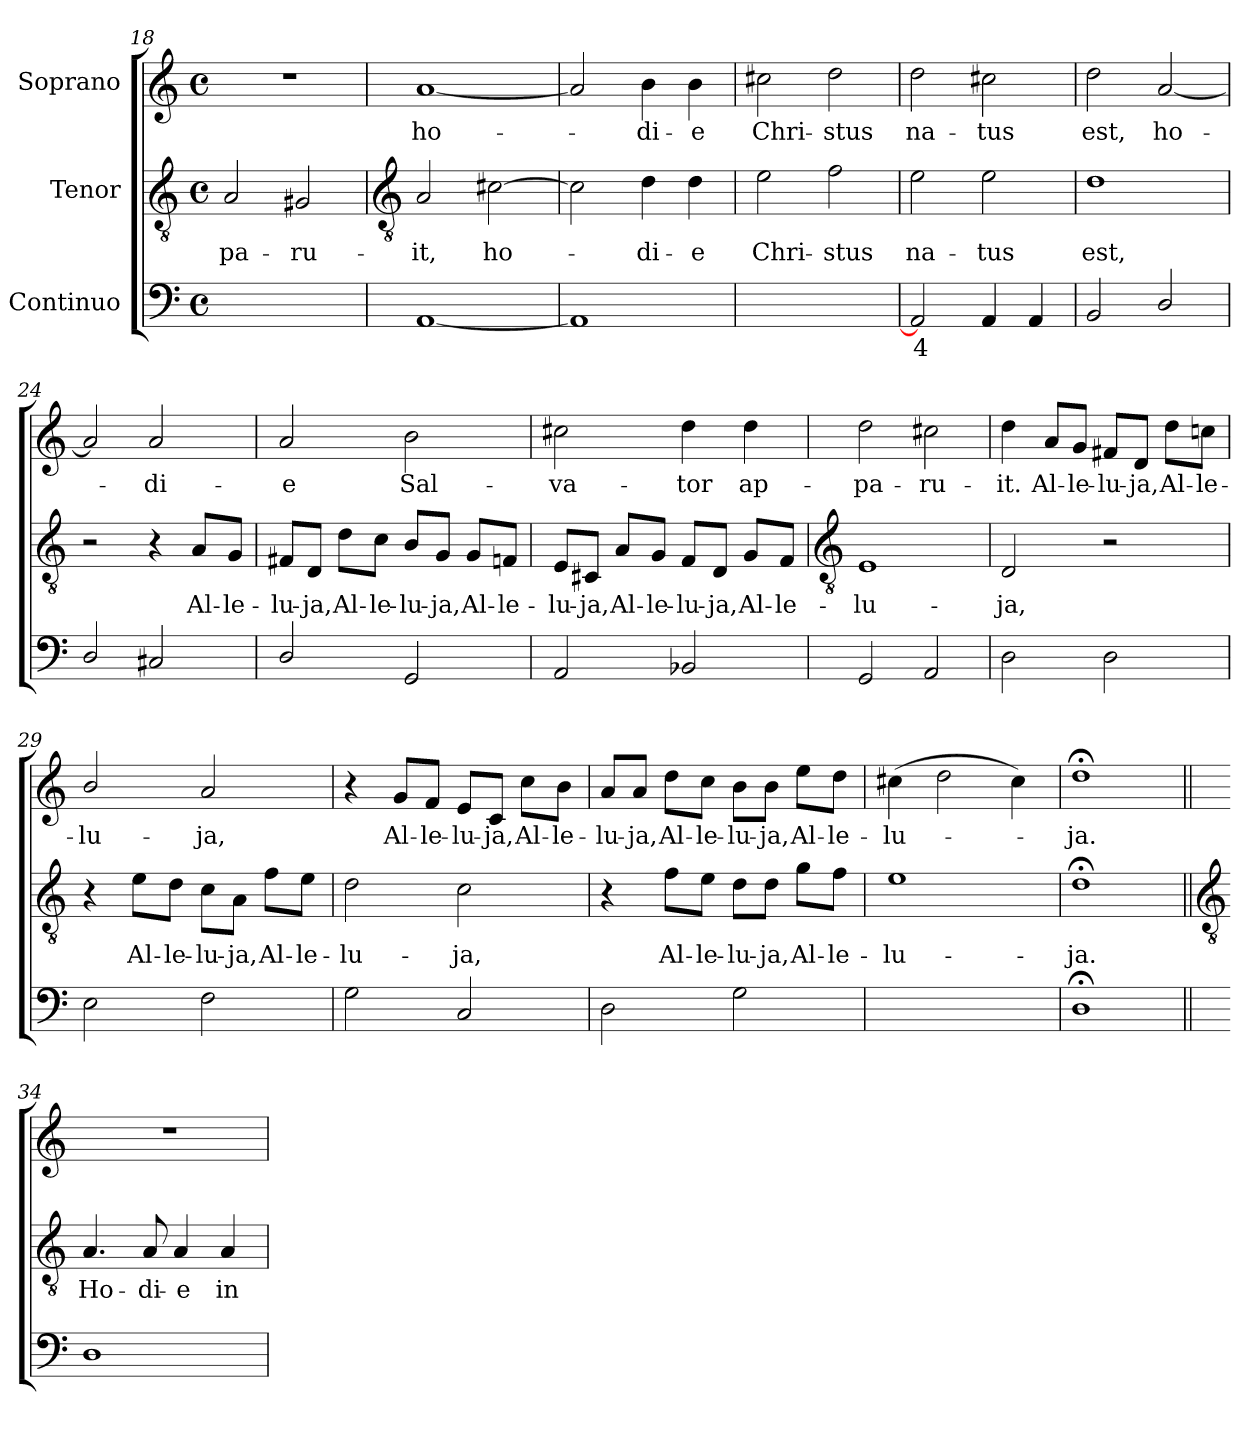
**kern	**text	**text	**kern	**text	**kern	**text
*part3	*part3	*part3	*part2	*part2	*part1	*part1
*staff3	*staff3	*staff3	*staff2	*staff2	*staff1	*staff1
*I"Continuo	*	*	*I"Tenor	*	*I"Soprano	*
*clefF4	*	*	*clefGv2	*	*clefG2	*
*k[]	*	*	*k[]	*	*k[]	*
*C:	*	*	*C:	*	*C:	*
*M4/4	*	*	*M4/4	*	*M4/4	*
*met(c)	*	*	*met(c)	*	*met(c)	*
=18	=18	=18	=18	=18	=18	=18
!	!LO:LY:b	!	!	!LO:LY:b	!	!
[2Eyy	4	.	2A	-pa-	1r	.
!	!	!	!	!LO:LY:b	!	!
2Eyy]	.	.	2G#X	-ru-	.	.
!!LO:LB:g=z
=19	=19	=19	=19	=19	=19	=19
*	*	*	*clefGv2	*	*	*
!	!	!	!	!LO:LY:b	!	!LO:LY:b
[1AA	.	.	2A	-it,	[1a	ho-
!	!	!	!	!LO:LY:b	!	!
.	.	.	[2c#X	ho-	.	.
=20	=20	=20	=20	=20	=20	=20
1AA]	.	.	2c#]	.	2a]	.
!	!	!	!	!LO:LY:b	!	!LO:LY:b
.	.	.	4d	di-	4b	di-
!	!	!	!	!LO:LY:b	!	!LO:LY:b
.	.	.	4d	-e	4b	-e
=21	=21	=21	=21	=21	=21	=21
!	!	!	!	!LO:LY:b	!	!LO:LY:b
[2AAyy	.	.	2e	Chri-	2cc#X	Chri-
!	!LO:LY:b	!LO:LY:b	!	!LO:LY:b	!	!LO:LY:b
2AAyy_	6	4	2f	-stus	2dd	-stus
=22	=22	=22	=22	=22	=22	=22
!	!LO:LY:b	!	!	!LO:LY:b	!	!LO:LY:b
2AA]	4	.	2e	na-	2dd	na-
!	!	!	!	!LO:LY:b	!	!LO:LY:b
4AA	.	.	2e	-tus	2cc#X	-tus
4AA	.	.	.	.	.	.
=23	=23	=23	=23	=23	=23	=23
!	!	!	!	!LO:LY:b	!	!LO:LY:b
2BB	.	.	1d	est,	2dd	est,
!	!	!	!	!	!	!LO:LY:b
2D/	.	.	.	.	[2a	ho-
=24	=24	=24	=24	=24	=24	=24
2D/	.	.	2r	.	2a]	.
!	!	!	!	!	!	!LO:LY:b
2C#X	.	.	4r	.	2a	di-
!	!	!	!	!LO:LY:b	!	!
.	.	.	8A/L	Al-	.	.
!	!	!	!	!LO:LY:b	!	!
.	.	.	8G/J	-le-	.	.
=25	=25	=25	=25	=25	=25	=25
!	!	!	!	!LO:LY:b	!	!LO:LY:b
2D/	.	.	8F#X/L	-lu-	2a	-e
!	!	!	!	!LO:LY:b	!	!
.	.	.	8D/J	-ja,	.	.
!	!	!	!	!LO:LY:b	!	!
.	.	.	8d\L	Al-	.	.
!	!	!	!	!LO:LY:b	!	!
.	.	.	8c\J	-le-	.	.
!	!	!	!	!LO:LY:b	!	!LO:LY:b
2GG	.	.	8B/L	-lu-	2b	Sal-
!	!	!	!	!LO:LY:b	!	!
.	.	.	8G/J	-ja,	.	.
!	!	!	!	!LO:LY:b	!	!
.	.	.	8G/L	Al-	.	.
!	!	!	!	!LO:LY:b	!	!
.	.	.	8Fn/J	-le-	.	.
=26	=26	=26	=26	=26	=26	=26
!	!	!	!	!LO:LY:b	!	!LO:LY:b
2AA	.	.	8E/L	-lu-	2cc#X	-va-
!	!	!	!	!LO:LY:b	!	!
.	.	.	8C#X/J	-ja,	.	.
!	!	!	!	!LO:LY:b	!	!
.	.	.	8A/L	Al-	.	.
!	!	!	!	!LO:LY:b	!	!
.	.	.	8G/J	-le-	.	.
!	!	!	!	!LO:LY:b	!	!LO:LY:b
2BB-X	.	.	8F/L	-lu-	4dd	-tor
!	!	!	!	!LO:LY:b	!	!
.	.	.	8D/J	-ja,	.	.
!	!	!	!	!LO:LY:b	!	!LO:LY:b
.	.	.	8G/L	Al-	4dd	ap-
!	!	!	!	!LO:LY:b	!	!
.	.	.	8F/J	-le-	.	.
!!LO:LB:g=z
=27	=27	=27	=27	=27	=27	=27
*	*	*	*clefGv2	*	*	*
!	!	!	!	!LO:LY:b	!	!LO:LY:b
2GG	.	.	1E	-lu-	2dd	-pa-
!	!	!	!	!	!	!LO:LY:b
2AA	.	.	.	.	2cc#X	-ru-
=28	=28	=28	=28	=28	=28	=28
!	!	!	!	!LO:LY:b	!	!LO:LY:b
2D	.	.	2D	-ja,	4dd	-it.
!	!	!	!	!	!	!LO:LY:b
.	.	.	.	.	8a/L	Al-
!	!	!	!	!	!	!LO:LY:b
.	.	.	.	.	8g/J	-le-
!	!	!	!	!	!	!LO:LY:b
2D	.	.	2r	.	8f#X/L	-lu-
!	!	!	!	!	!	!LO:LY:b
.	.	.	.	.	8d/J	-ja,
!	!	!	!	!	!	!LO:LY:b
.	.	.	.	.	8dd\L	Al-
!	!	!	!	!	!	!LO:LY:b
.	.	.	.	.	8ccn\J	-le-
=29	=29	=29	=29	=29	=29	=29
!	!	!	!	!	!	!LO:LY:b
2E	.	.	4r	.	2b/	-lu-
!	!	!	!	!LO:LY:b	!	!
.	.	.	8e\L	Al-	.	.
!	!	!	!	!LO:LY:b	!	!
.	.	.	8d\J	-le-	.	.
!	!	!	!	!LO:LY:b	!	!LO:LY:b
2F	.	.	8c\L	-lu-	2a	-ja,
!	!	!	!	!LO:LY:b	!	!
.	.	.	8A\J	-ja,	.	.
!	!	!	!	!LO:LY:b	!	!
.	.	.	8f\L	Al-	.	.
!	!	!	!	!LO:LY:b	!	!
.	.	.	8e\J	-le-	.	.
=30	=30	=30	=30	=30	=30	=30
!	!	!	!	!LO:LY:b	!	!
2G	.	.	2d	-lu-	4r	.
!	!	!	!	!	!	!LO:LY:b
.	.	.	.	.	8g/L	Al-
!	!	!	!	!	!	!LO:LY:b
.	.	.	.	.	8f/J	-le-
!	!	!	!	!LO:LY:b	!	!LO:LY:b
2C	.	.	2c	-ja,	8e/L	-lu-
!	!	!	!	!	!	!LO:LY:b
.	.	.	.	.	8c/J	-ja,
!	!	!	!	!	!	!LO:LY:b
.	.	.	.	.	8cc\L	Al-
!	!	!	!	!	!	!LO:LY:b
.	.	.	.	.	8b\J	-le-
=31	=31	=31	=31	=31	=31	=31
!	!	!	!	!	!	!LO:LY:b
2D	.	.	4r	.	8a/L	-lu-
!	!	!	!	!	!	!LO:LY:b
.	.	.	.	.	8a/J	-ja,
!	!	!	!	!LO:LY:b	!	!LO:LY:b
.	.	.	8f\L	Al-	8dd\L	Al-
!	!	!	!	!LO:LY:b	!	!LO:LY:b
.	.	.	8e\J	-le-	8cc\J	-le-
!	!	!	!	!LO:LY:b	!	!LO:LY:b
2G	.	.	8d\L	-lu-	8b\L	-lu-
!	!	!	!	!LO:LY:b	!	!LO:LY:b
.	.	.	8d\J	-ja,	8b\J	-ja,
!	!	!	!	!LO:LY:b	!	!LO:LY:b
.	.	.	8g\L	Al-	8ee\L	Al-
!	!	!	!	!LO:LY:b	!	!LO:LY:b
.	.	.	8f\J	-le-	8dd\J	-le-
=32	=32	=32	=32	=32	=32	=32
!	!	!	!	!LO:LY:b	!	!LO:LY:b
[4Ayy	.	.	1e	-lu-	(>4cc#X	-lu-
!	!LO:LY:b	!	!	!	!	!
2Ayy_	4	.	.	.	2dd	.
4Ayy]	.	.	.	.	4cc#)	.
=33	=33	=33	=33	=33	=33	=33
!	!	!	!	!LO:LY:b	!	!LO:LY:b
1D;<	.	.	1d;<	-ja.	1dd;<	ja.
!!LO:LB:g=z
=34||	=34||	=34||	=34||	=34||	=34||	=34||
*	*	*	*clefGv2	*	*	*
!	!	!	!	!LO:LY:b	!	!
1D	.	.	4.A	Ho-	1r	.
!	!	!	!	!LO:LY:b	!	!
.	.	.	8A	-di-	.	.
!	!	!	!	!LO:LY:b	!	!
.	.	.	4A	-e	.	.
!	!	!	!	!LO:LY:b	!	!
.	.	.	4A	in	.	.
=	=	=	=	=	=	=
*-	*-	*-	*-	*-	*-	*-
